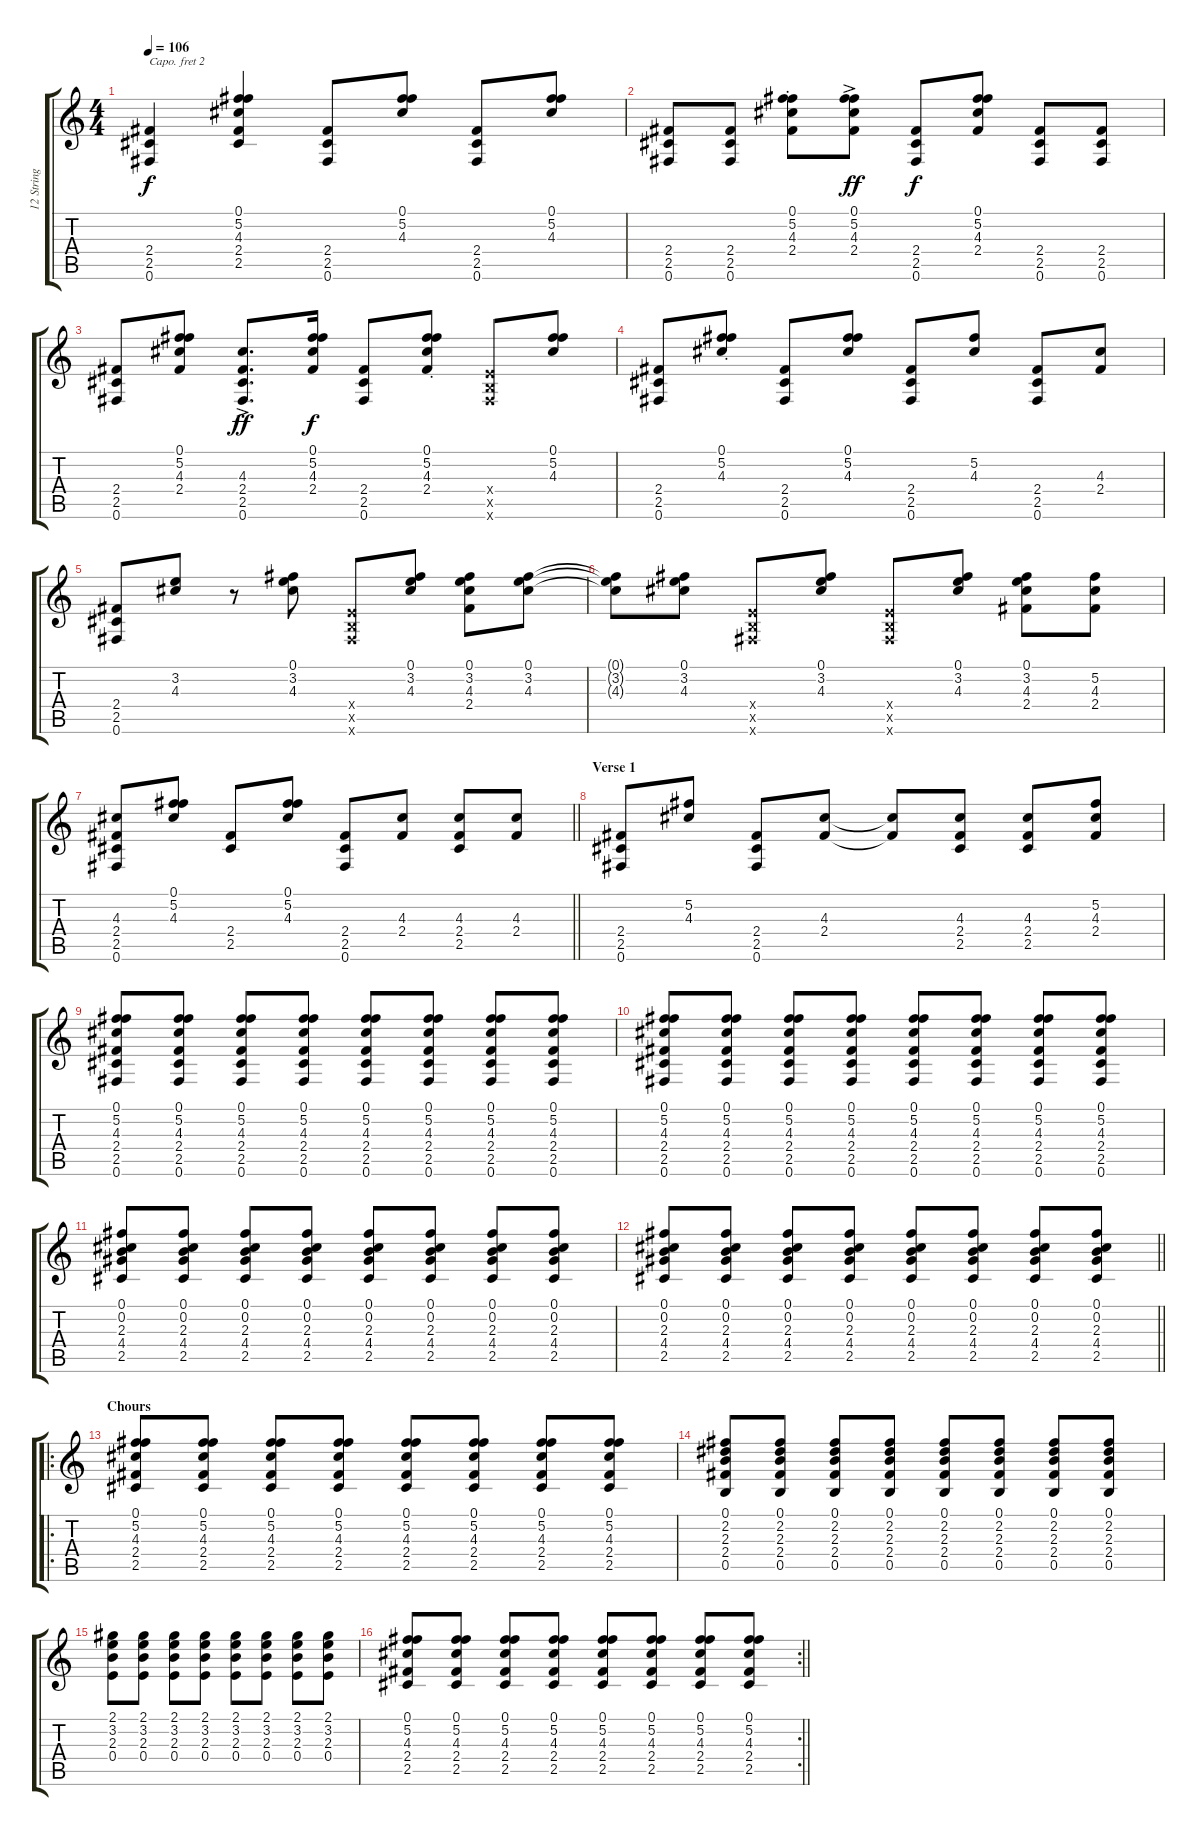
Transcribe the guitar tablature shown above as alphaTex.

\track ("12 String Gtr. [Lightfoot]" "12 String ") {instrument acousticguitarsteel}
\staff {score tabs}
\capo 2
\tuning (E4 B3 G3 D3 A2 E2) {hide}
\ts (4 4)
\tempo 106
\clef g2
\ks c
(2.4 2.5 0.6).4{dy f instrument acousticguitarsteel} (0.1 5.2 4.3 2.4 2.5).4 (2.4 2.5 0.6).8 (0.1 5.2 4.3).8 (2.4 2.5 0.6).8 (0.1 5.2 4.3).8 |
(2.4 2.5 0.6).8 (2.4 2.5 0.6).8 (0.1{st} 5.2{st} 4.3{st} 2.4{st}).8 (0.1{ac} 5.2{ac} 4.3{ac} 2.4{ac}).8{dy ff} (2.4 2.5 0.6).8{dy f} (0.1 5.2 4.3 2.4).8 (2.4 2.5 0.6).8 (2.4 2.5 0.6).8 |
(2.4 2.5 0.6).8 (0.1 5.2 4.3 2.4).8 (4.3{ac} 2.4{ac} 2.5{ac} 0.6{ac}).8{d dy ff} (0.1 5.2 4.3 2.4).16{dy f} (2.4 2.5 0.6).8 (0.1{st} 5.2{st} 4.3{st} 2.4{st}).8 (0.4{x} 0.5{x} 0.6{x}).8 (0.1 5.2 4.3).8 |
(2.4 2.5 0.6).8 (0.1{st} 5.2{st} 4.3{st}).8 (2.4 2.5 0.6).8 (0.1 5.2 4.3).8 (2.4 2.5 0.6).8 (5.2 4.3).8 (2.4 2.5 0.6).8 (4.3 2.4).8 |
(2.4 2.5 0.6).8 (3.2 4.3).8 r.8 (0.1 3.2 4.3).8 (0.4{x} 0.5{x} 0.6{x}).8 (0.1 3.2 4.3).8 (0.1 3.2 4.3 2.4).8 (0.1 3.2 4.3).8 |
(0.1{t} 3.2{t} 4.3{t}).8 (0.1 3.2 4.3).8 (0.4{x} 0.5{x} 0.6{x}).8 (0.1 3.2 4.3).8 (0.4{x} 0.5{x} 0.6{x}).8 (0.1 3.2 4.3).8 (0.1 3.2 4.3 2.4).8 (5.2 4.3 2.4).8 |
\barLineRight lightlight
(4.3 2.4 2.5 0.6).8 (0.1 5.2 4.3).8 (2.4 2.5).8 (0.1 5.2 4.3).8 (2.4 2.5 0.6).8 (4.3 2.4).8 (4.3 2.4 2.5).8 (4.3 2.4).8 |
\section ("" "Verse 1")
(2.4 2.5 0.6).8 (5.2 4.3).8 (2.4 2.5 0.6).8 (4.3 2.4).8 (4.3{t} 2.4{t}).8 (4.3 2.4 2.5).8 (4.3 2.4 2.5).8 (5.2 4.3 2.4).8 |
(0.1 5.2 4.3 2.4 2.5 0.6).8 (0.1 5.2 4.3 2.4 2.5 0.6).8 (0.1 5.2 4.3 2.4 2.5 0.6).8 (0.1 5.2 4.3 2.4 2.5 0.6).8 (0.1 5.2 4.3 2.4 2.5 0.6).8 (0.1 5.2 4.3 2.4 2.5 0.6).8 (0.1 5.2 4.3 2.4 2.5 0.6).8 (0.1 5.2 4.3 2.4 2.5 0.6).8 |
(0.1 5.2 4.3 2.4 2.5 0.6).8 (0.1 5.2 4.3 2.4 2.5 0.6).8 (0.1 5.2 4.3 2.4 2.5 0.6).8 (0.1 5.2 4.3 2.4 2.5 0.6).8 (0.1 5.2 4.3 2.4 2.5 0.6).8 (0.1 5.2 4.3 2.4 2.5 0.6).8 (0.1 5.2 4.3 2.4 2.5 0.6).8 (0.1 5.2 4.3 2.4 2.5 0.6).8 |
(0.1 0.2 2.3 4.4 2.5).8 (0.1 0.2 2.3 4.4 2.5).8 (0.1 0.2 2.3 4.4 2.5).8 (0.1 0.2 2.3 4.4 2.5).8 (0.1 0.2 2.3 4.4 2.5).8 (0.1 0.2 2.3 4.4 2.5).8 (0.1 0.2 2.3 4.4 2.5).8 (0.1 0.2 2.3 4.4 2.5).8 |
\barLineRight lightlight
(0.1 0.2 2.3 4.4 2.5).8 (0.1 0.2 2.3 4.4 2.5).8 (0.1 0.2 2.3 4.4 2.5).8 (0.1 0.2 2.3 4.4 2.5).8 (0.1 0.2 2.3 4.4 2.5).8 (0.1 0.2 2.3 4.4 2.5).8 (0.1 0.2 2.3 4.4 2.5).8 (0.1 0.2 2.3 4.4 2.5).8 |
\ro
\section ("" "Chours")
(0.1 5.2 4.3 2.4 2.5).8 (0.1 5.2 4.3 2.4 2.5).8 (0.1 5.2 4.3 2.4 2.5).8 (0.1 5.2 4.3 2.4 2.5).8 (0.1 5.2 4.3 2.4 2.5).8 (0.1 5.2 4.3 2.4 2.5).8 (0.1 5.2 4.3 2.4 2.5).8 (0.1 5.2 4.3 2.4 2.5).8 |
(0.1 2.2 2.3 2.4 0.5).8 (0.1 2.2 2.3 2.4 0.5).8 (0.1 2.2 2.3 2.4 0.5).8 (0.1 2.2 2.3 2.4 0.5).8 (0.1 2.2 2.3 2.4 0.5).8 (0.1 2.2 2.3 2.4 0.5).8 (0.1 2.2 2.3 2.4 0.5).8 (0.1 2.2 2.3 2.4 0.5).8 |
(2.1 3.2 2.3 0.4).8 (2.1 3.2 2.3 0.4).8 (2.1 3.2 2.3 0.4).8 (2.1 3.2 2.3 0.4).8 (2.1 3.2 2.3 0.4).8 (2.1 3.2 2.3 0.4).8 (2.1 3.2 2.3 0.4).8 (2.1 3.2 2.3 0.4).8 |
\rc 2
\barLineRight lightlight
(0.1 5.2 4.3 2.4 2.5).8 (0.1 5.2 4.3 2.4 2.5).8 (0.1 5.2 4.3 2.4 2.5).8 (0.1 5.2 4.3 2.4 2.5).8 (0.1 5.2 4.3 2.4 2.5).8 (0.1 5.2 4.3 2.4 2.5).8 (0.1 5.2 4.3 2.4 2.5).8 (0.1 5.2 4.3 2.4 2.5).8
